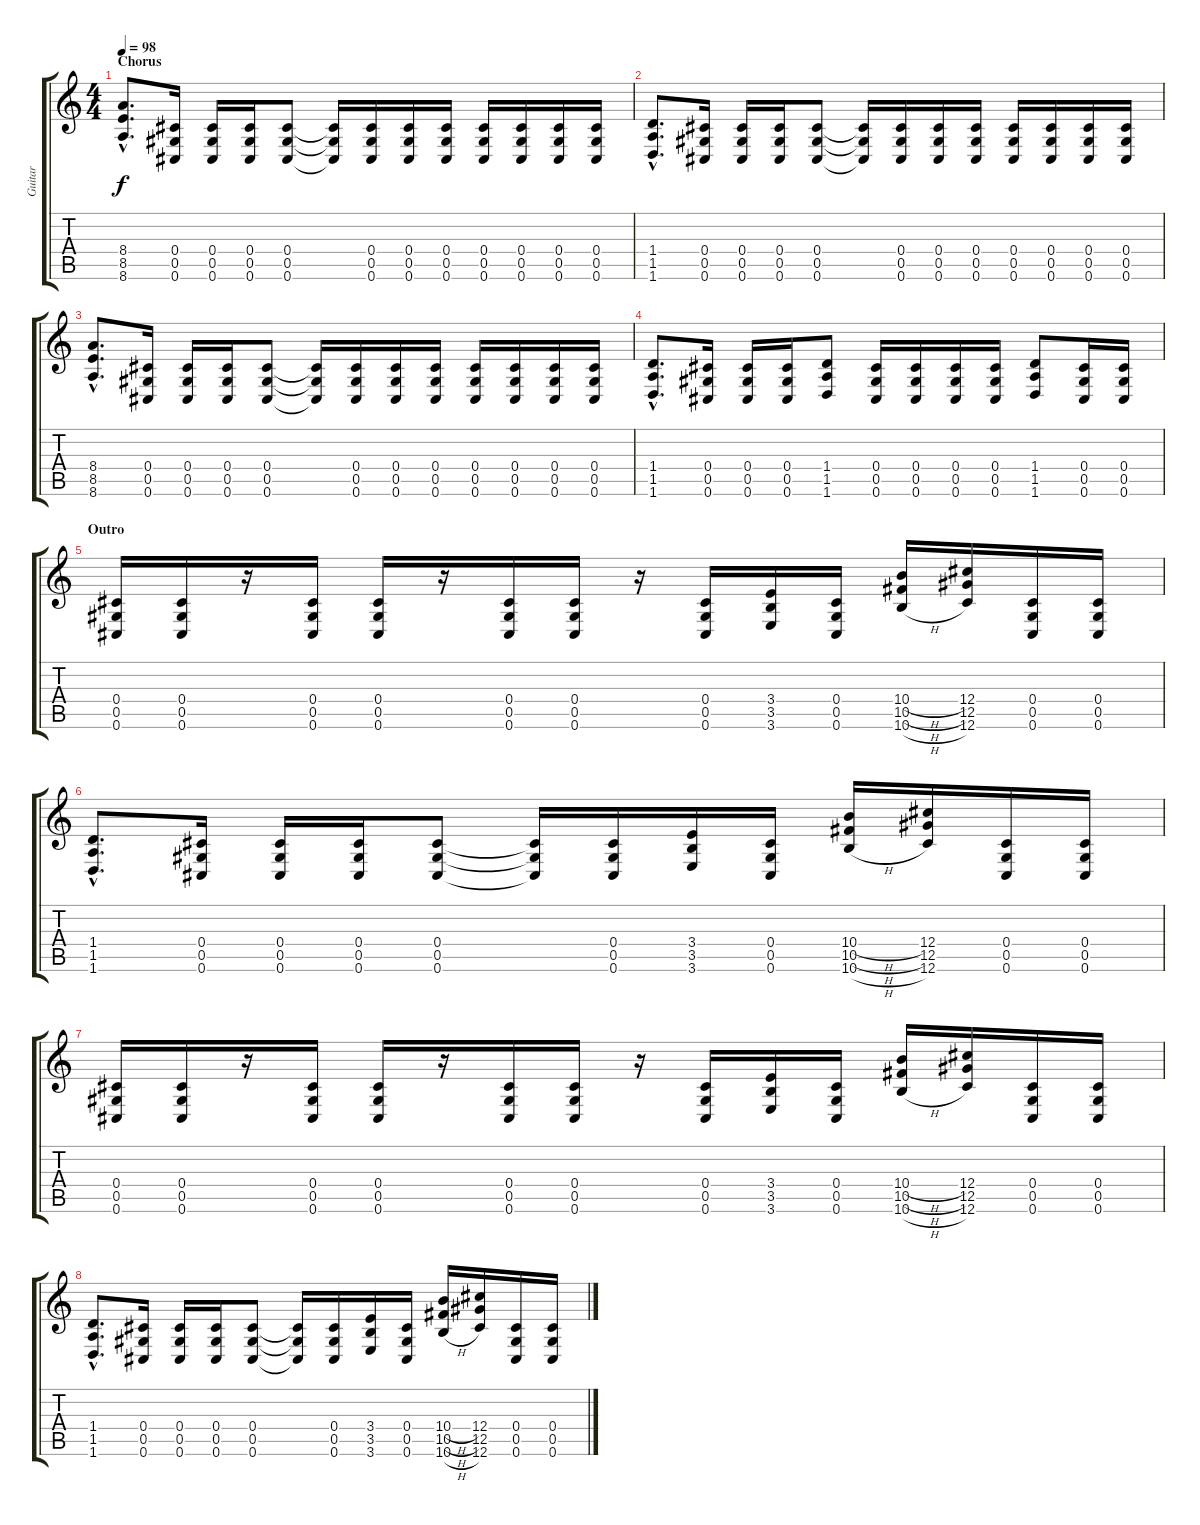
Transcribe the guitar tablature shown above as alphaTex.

\track ("Guitar" "Guitar") {instrument distortionguitar}
\staff {score tabs}
\tuning (Eb4 Bb3 Gb3 Db3 Ab2 Db2) {hide}
\ts (4 4)
\section ("" "Chorus")
\tempo 98
\clef g2
\ks c
(8.4{hac} 8.5{hac} 8.6{hac}).8{d dy f} (0.4 0.5 0.6).16 (0.4 0.5 0.6).16 (0.4 0.5 0.6).16 (0.4 0.5 0.6).8 (0.4{t} 0.5{t} 0.6{t}).16 (0.4 0.5 0.6).16 (0.4 0.5 0.6).16 (0.4 0.5 0.6).16 (0.4 0.5 0.6).16 (0.4 0.5 0.6).16 (0.4 0.5 0.6).16 (0.4 0.5 0.6).16 |
(1.4{hac} 1.5{hac} 1.6{hac}).8{d} (0.4 0.5 0.6).16 (0.4 0.5 0.6).16 (0.4 0.5 0.6).16 (0.4 0.5 0.6).8 (0.4{t} 0.5{t} 0.6{t}).16 (0.4 0.5 0.6).16 (0.4 0.5 0.6).16 (0.4 0.5 0.6).16 (0.4 0.5 0.6).16 (0.4 0.5 0.6).16 (0.4 0.5 0.6).16 (0.4 0.5 0.6).16 |
(8.4{hac} 8.5{hac} 8.6{hac}).8{d} (0.4 0.5 0.6).16 (0.4 0.5 0.6).16 (0.4 0.5 0.6).16 (0.4 0.5 0.6).8 (0.4{t} 0.5{t} 0.6{t}).16 (0.4 0.5 0.6).16 (0.4 0.5 0.6).16 (0.4 0.5 0.6).16 (0.4 0.5 0.6).16 (0.4 0.5 0.6).16 (0.4 0.5 0.6).16 (0.4 0.5 0.6).16 |
(1.4{hac} 1.5{hac} 1.6{hac}).8{d} (0.4 0.5 0.6).16 (0.4 0.5 0.6).16 (0.4 0.5 0.6).16 (1.4 1.5 1.6).8 (0.4 0.5 0.6).16 (0.4 0.5 0.6).16 (0.4 0.5 0.6).16 (0.4 0.5 0.6).16 (1.4 1.5 1.6).8 (0.4 0.5 0.6).16 (0.4 0.5 0.6).16 |
\section ("" "Outro")
(0.4 0.5 0.6).16 (0.4 0.5 0.6).16 r.16 (0.4 0.5 0.6).16 (0.4 0.5 0.6).16 r.16 (0.4 0.5 0.6).16 (0.4 0.5 0.6).16 r.16 (0.4 0.5 0.6).16 (3.4 3.5 3.6).16 (0.4 0.5 0.6).16 (10.4{h} 10.5{h} 10.6{h}).16 (12.4 12.5 12.6).16 (0.4 0.5 0.6).16 (0.4 0.5 0.6).16 |
(1.4{hac} 1.5{hac} 1.6{hac}).8{d} (0.4 0.5 0.6).16 (0.4 0.5 0.6).16 (0.4 0.5 0.6).16 (0.4 0.5 0.6).8 (0.4{t} 0.5{t} 0.6{t}).16 (0.4 0.5 0.6).16 (3.4 3.5 3.6).16 (0.4 0.5 0.6).16 (10.4{h} 10.5{h} 10.6{h}).16 (12.4 12.5 12.6).16 (0.4 0.5 0.6).16 (0.4 0.5 0.6).16 |
(0.4 0.5 0.6).16 (0.4 0.5 0.6).16 r.16 (0.4 0.5 0.6).16 (0.4 0.5 0.6).16 r.16 (0.4 0.5 0.6).16 (0.4 0.5 0.6).16 r.16 (0.4 0.5 0.6).16 (3.4 3.5 3.6).16 (0.4 0.5 0.6).16 (10.4{h} 10.5{h} 10.6{h}).16 (12.4 12.5 12.6).16 (0.4 0.5 0.6).16 (0.4 0.5 0.6).16 |
(1.4{hac} 1.5{hac} 1.6{hac}).8{d} (0.4 0.5 0.6).16 (0.4 0.5 0.6).16 (0.4 0.5 0.6).16 (0.4 0.5 0.6).8 (0.4{t} 0.5{t} 0.6{t}).16 (0.4 0.5 0.6).16 (3.4 3.5 3.6).16 (0.4 0.5 0.6).16 (10.4{h} 10.5{h} 10.6{h}).16 (12.4 12.5 12.6).16 (0.4 0.5 0.6).16 (0.4 0.5 0.6).16
